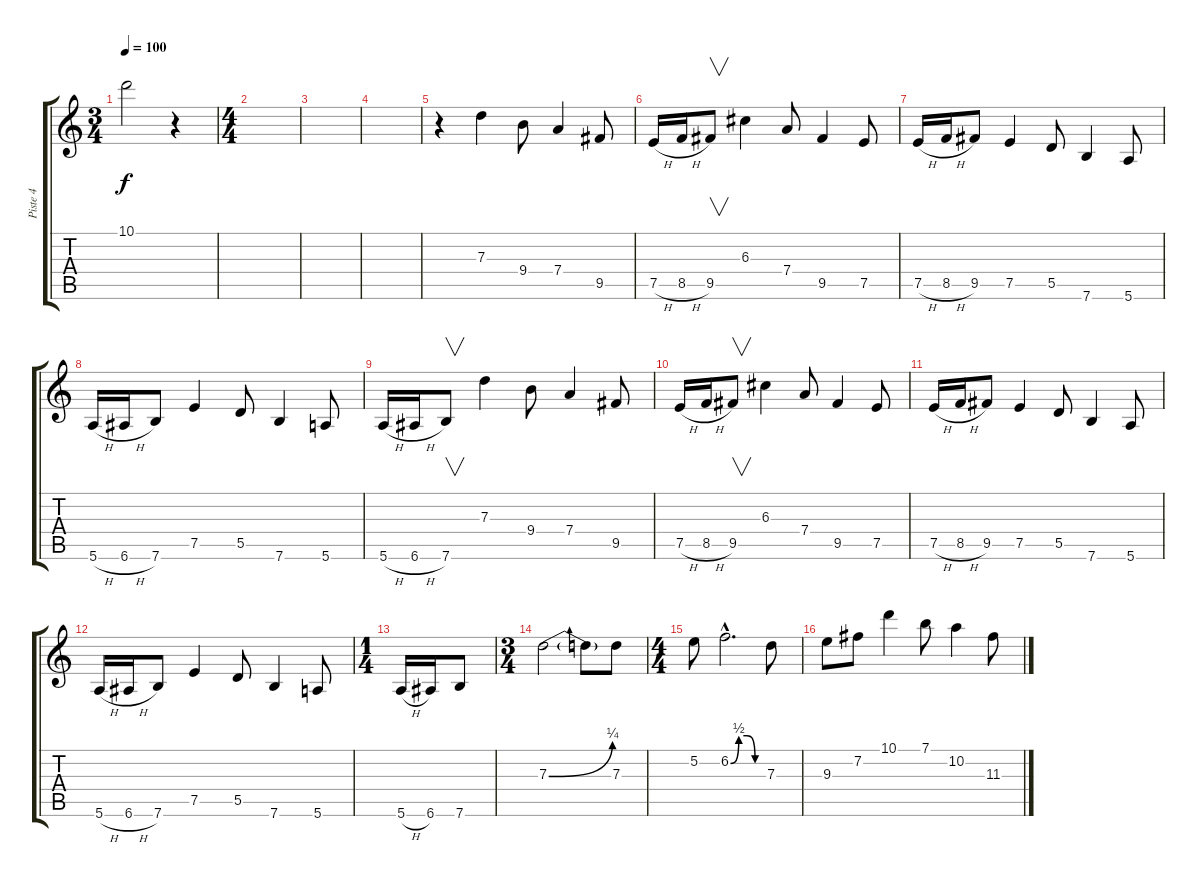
\track ("Piste 4" "Piste 4") {instrument distortionguitar}
\staff {score tabs}
\tuning (E4 B3 G3 D3 A2 E2) {hide}
\ts (3 4)
\tempo 100
\clef g2
\ks c
10.1{t}.2{dy f} r.4 |
\ts (4 4)
|
|
|
r.4 7.3.4{volume 8 instrument distortionguitar} 9.4.8 7.4.4 9.5.8 |
7.5{h}.16 8.5{h}.16 9.5.8{v} 6.3.4 7.4.8 9.5.4 7.5.8 |
7.5{h}.16 8.5{h}.16 9.5.8 7.5.4 5.5.8 7.6.4 5.6.8 |
5.6{h}.16 6.6{h}.16 7.6.8 7.5.4 5.5.8 7.6.4 5.6.8 |
5.6{h}.16 6.6{h}.16 7.6.8{v} 7.3.4 9.4.8 7.4.4 9.5.8 |
7.5{h}.16 8.5{h}.16 9.5.8{v} 6.3.4 7.4.8 9.5.4 7.5.8 |
7.5{h}.16 8.5{h}.16 9.5.8 7.5.4 5.5.8 7.6.4 5.6.8 |
5.6{h}.16 6.6{h}.16 7.6.8 7.5.4 5.5.8 7.6.4 5.6.8 |
\ts (1 4)
5.6{h}.16 6.6.16 7.6.8 |
\ts (3 4)
7.3{be (bend 0 0 60 1)}.2{volume 14} 7.3{t}.8 7.3.8 |
\ts (4 4)
5.2.8 6.2{be (custom 0 0 15 2 30 2 45 0 60 0) hac}.2{d} 7.3.8 |
9.3.8 7.2.8 10.1.4 7.1.8 10.2.4 11.3.8
